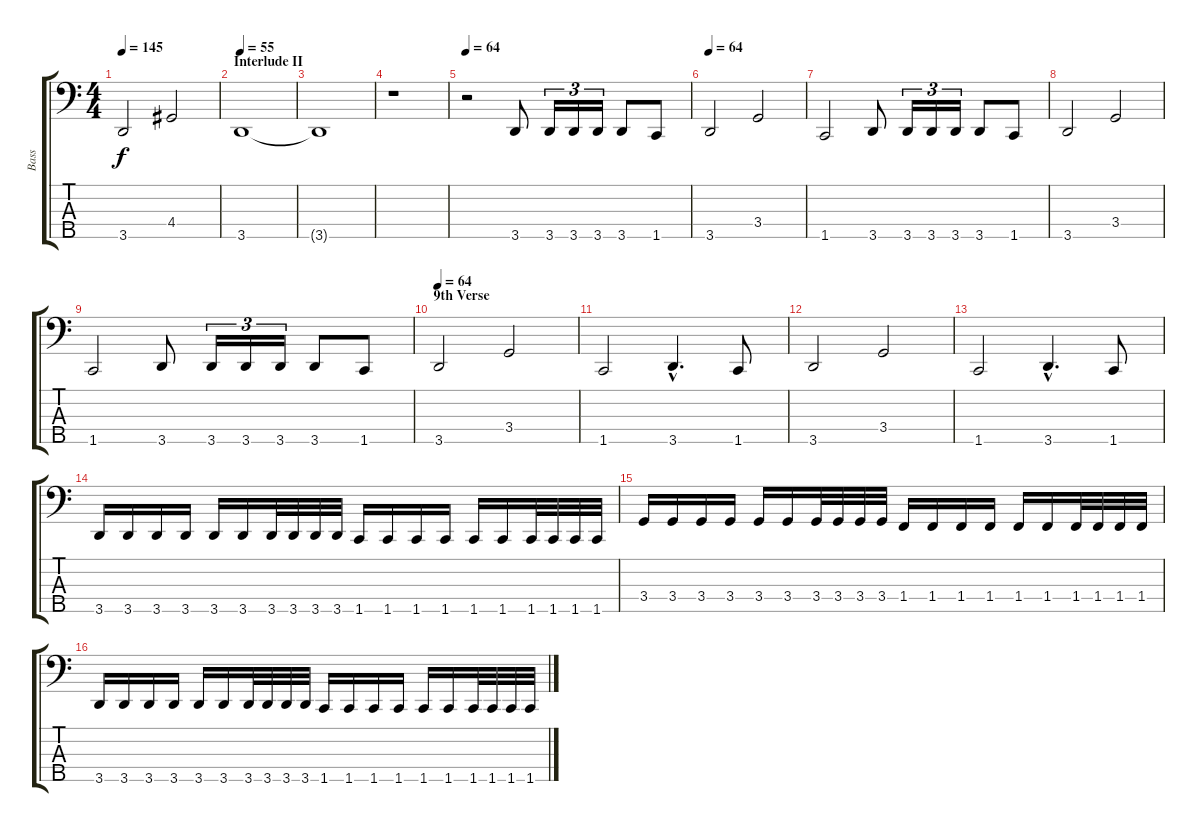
\track ("Bass" "Bass") {instrument electricbassfinger}
\staff {score tabs}
\tuning (G2 D2 A1 E1 B0) {hide}
\ts (4 4)
\tempo 145
\clef f4
\ks c
3.5.2{dy f} 4.4.2 |
\section ("" "Interlude II")
\tempo 55
3.5.1 |
3.5{t}.1 |
r.1 |
\tempo 64
r.2 3.5.8 3.5.16{tu (3 2)} 3.5.16{tu (3 2)} 3.5.16{tu (3 2)} 3.5.8 1.5.8 |
\tempo 64
3.5.2 3.4.2 |
1.5.2 3.5.8 3.5.16{tu (3 2)} 3.5.16{tu (3 2)} 3.5.16{tu (3 2)} 3.5.8 1.5.8 |
3.5.2 3.4.2 |
1.5.2 3.5.8 3.5.16{tu (3 2)} 3.5.16{tu (3 2)} 3.5.16{tu (3 2)} 3.5.8 1.5.8 |
\section ("" "9th Verse")
\tempo 64
3.5.2 3.4.2 |
1.5.2 3.5{hac}.4{d} 1.5.8 |
3.5.2 3.4.2 |
1.5.2 3.5{hac}.4{d} 1.5.8 |
3.5.16 3.5.16 3.5.16 3.5.16 3.5.16 3.5.16 3.5.32 3.5.32 3.5.32 3.5.32 1.5.16 1.5.16 1.5.16 1.5.16 1.5.16 1.5.16 1.5.32 1.5.32 1.5.32 1.5.32 |
3.4.16 3.4.16 3.4.16 3.4.16 3.4.16 3.4.16 3.4.32 3.4.32 3.4.32 3.4.32 1.4.16 1.4.16 1.4.16 1.4.16 1.4.16 1.4.16 1.4.32 1.4.32 1.4.32 1.4.32 |
3.5.16 3.5.16 3.5.16 3.5.16 3.5.16 3.5.16 3.5.32 3.5.32 3.5.32 3.5.32 1.5.16 1.5.16 1.5.16 1.5.16 1.5.16 1.5.16 1.5.32 1.5.32 1.5.32 1.5.32
